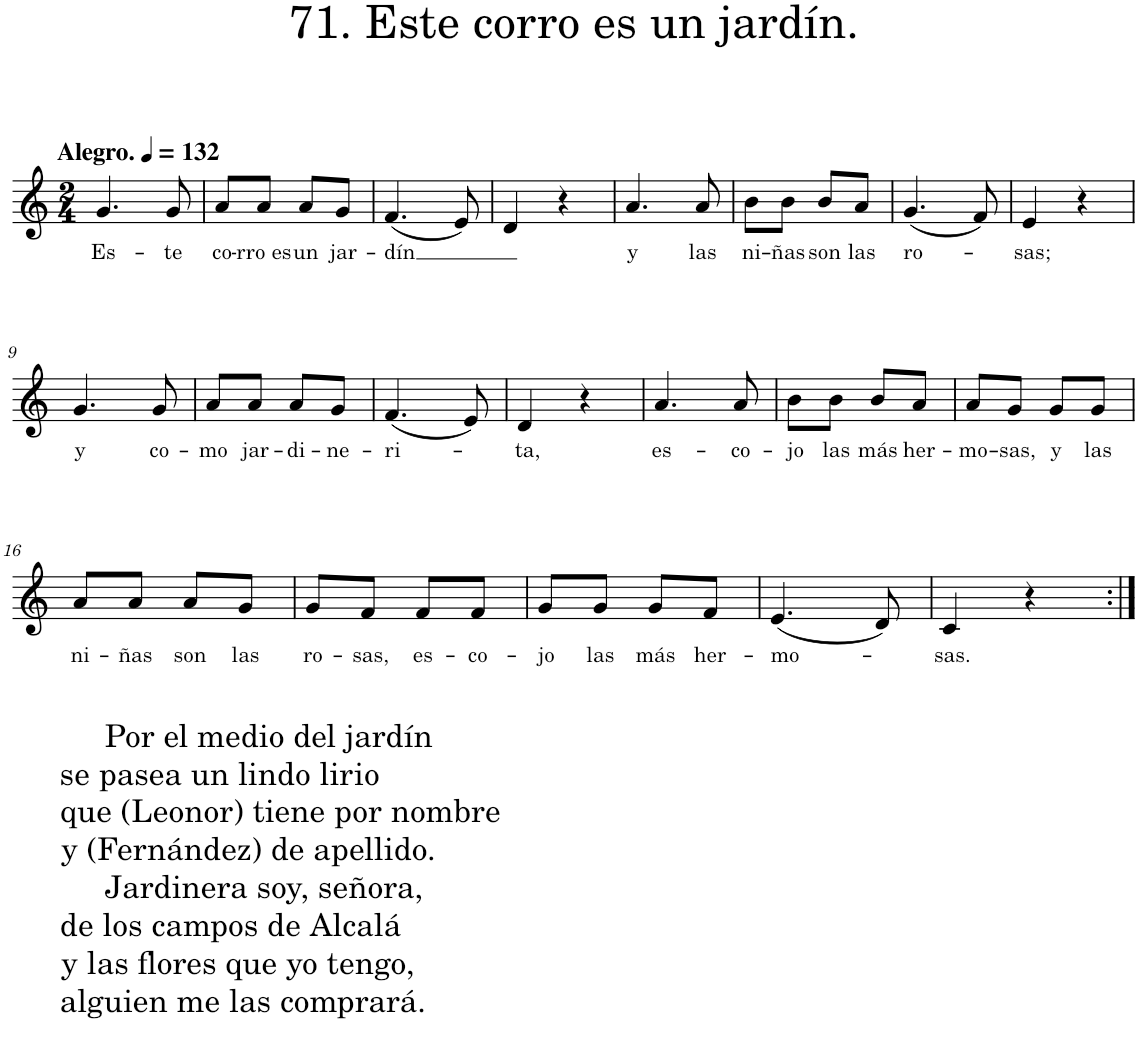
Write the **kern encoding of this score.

**kern	**text
*part1	*part1
*staff1	*staff1
*I"Piano	*
*I'Pno.	*
*clefG2	*
*k[]	*
*M2/4	*
*MM132	*
=1	=1
!LO:TX:a:B:t=Alegro.	!
!	!LO:LY:b
4.g/	Es-
!	!LO:LY:b
8g/	-te
=2	=2
!	!LO:LY:b
8a/L	co-
!	!LO:LY:b
8a/J	-rro es
!	!LO:LY:b
8a/L	un
!	!LO:LY:b
8g/J	jar-
=3	=3
!	!LO:LY:b
(4.f/	-dín
8e/)	.
=4	=4
4d/	.
4r	.
=5	=5
!	!LO:LY:b
4.a/	y
!	!LO:LY:b
8a/	las
=6	=6
!	!LO:LY:b
8b\L	ni-
!	!LO:LY:b
8b\J	-ñas
!	!LO:LY:b
8b/L	son
!	!LO:LY:b
8a/J	las
=7	=7
!	!LO:LY:b
(4.g/	ro-
8f/)	.
=8	=8
!	!LO:LY:b
4e/	-sas;
4r	.
!!LO:LB:g=z
=9	=9
!	!LO:LY:b
4.g/	y
!	!LO:LY:b
8g/	co-
=10	=10
!	!LO:LY:b
8a/L	-mo
!	!LO:LY:b
8a/J	jar-
!	!LO:LY:b
8a/L	-di-
!	!LO:LY:b
8g/J	-ne-
=11	=11
!	!LO:LY:b
(4.f/	-ri-
8e/)	.
=12	=12
!	!LO:LY:b
4d/	-ta,
4r	.
=13	=13
!	!LO:LY:b
4.a/	es-
!	!LO:LY:b
8a/	-co-
=14	=14
!	!LO:LY:b
8b\L	-jo
!	!LO:LY:b
8b\J	las
!	!LO:LY:b
8b/L	más
!	!LO:LY:b
8a/J	her-
=15	=15
!	!LO:LY:b
8a/L	-mo-
!	!LO:LY:b
8g/J	-sas,
!	!LO:LY:b
8g/L	y
!	!LO:LY:b
8g/J	las
!!LO:LB:g=z
=16	=16
!LO:TX:b:t=Por el medio del jardín	!
!LO:TX:b:t=se pasea un lindo lirio	!
!LO:TX:b:t=que (Leonor) tiene por nombre	!
!LO:TX:b:t=y (Fernández) de apellido.	!
!LO:TX:b:t=Jardinera soy, señora,	!
!LO:TX:b:t=de los campos de Alcalá	!
!LO:TX:b:t=y las flores que yo tengo,	!
!LO:TX:b:t=alguien me las comprará.	!
!LO:TX:b:t=En el centro del corro se coloca la niña que contesta.	!
!	!LO:LY:b
8a/L	ni-
!	!LO:LY:b
8a/J	-ñas
!	!LO:LY:b
8a/L	son
!	!LO:LY:b
8g/J	las
=17	=17
!	!LO:LY:b
8g/L	ro-
!	!LO:LY:b
8f/J	-sas,
!	!LO:LY:b
8f/L	es-
!	!LO:LY:b
8f/J	-co-
=18	=18
!	!LO:LY:b
8g/L	-jo
!	!LO:LY:b
8g/J	las
!	!LO:LY:b
8g/L	más
!	!LO:LY:b
8f/J	her-
=19	=19
!	!LO:LY:b
(4.e/	-mo-
8d/)	.
=20	=20
!	!LO:LY:b
4c/	-sas.
4r	.
=:|!	=:|!
*-	*-
